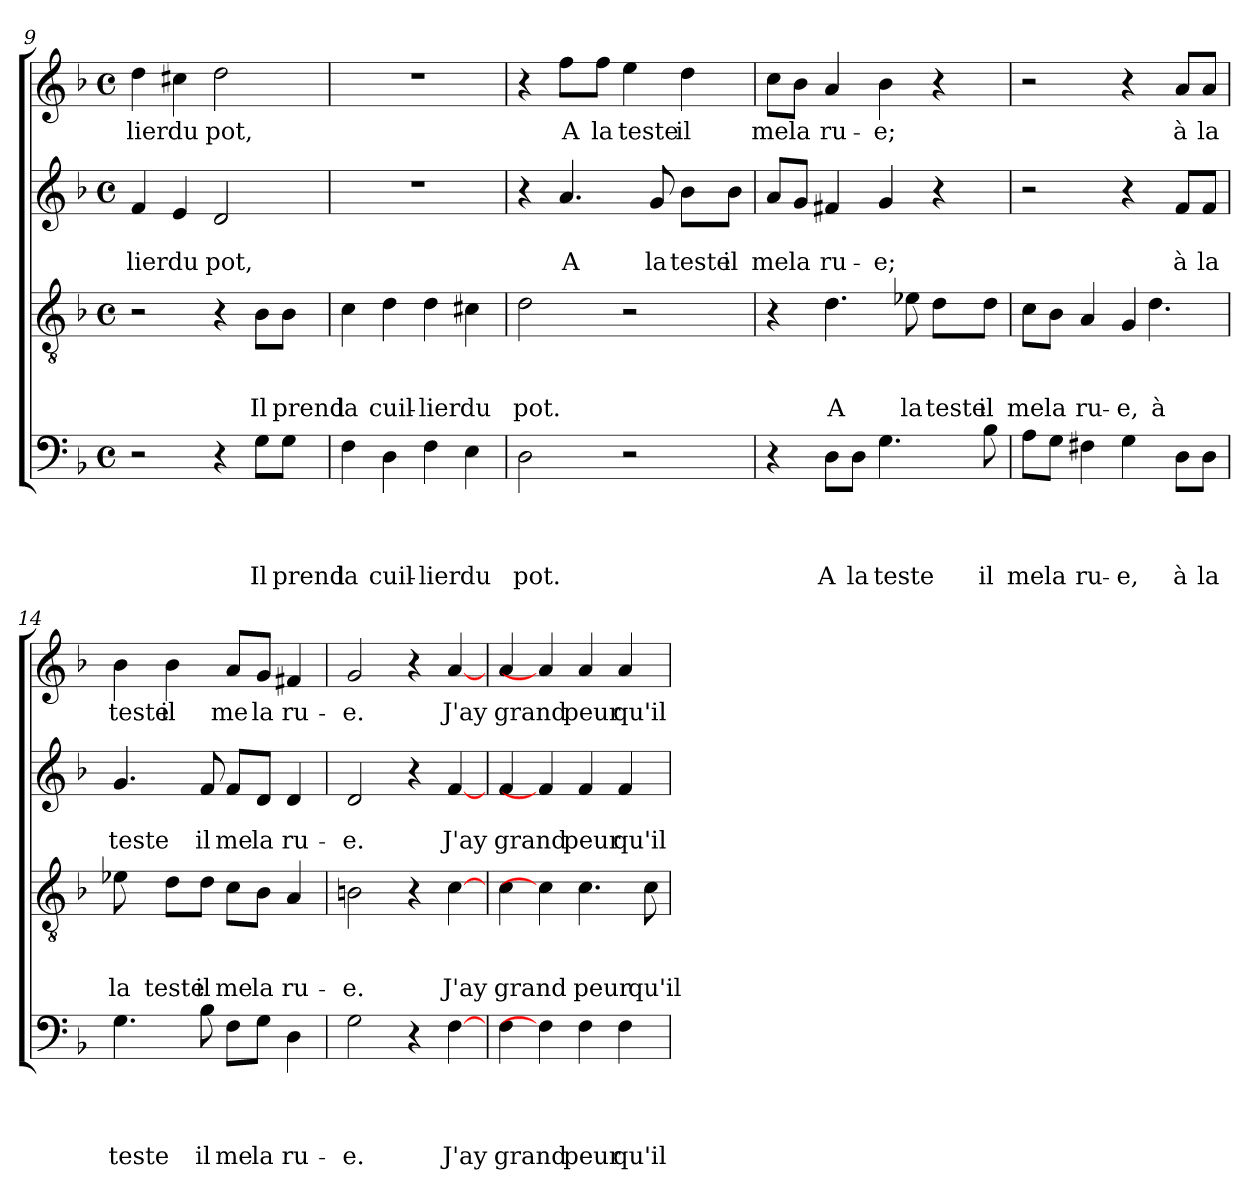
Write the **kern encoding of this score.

**kern	**text	**text	**text	**text	**kern	**text	**text	**text	**kern	**text	**text	**kern	**text
*part4	*part4	*part4	*part4	*part4	*part3	*part3	*part3	*part3	*part2	*part2	*part2	*part1	*part1
*staff4	*staff4	*staff4	*staff4	*staff4	*staff3	*staff3	*staff3	*staff3	*staff2	*staff2	*staff2	*staff1	*staff1
!!LO:LB:g=z
*clefF4	*	*	*	*	*clefGv2	*	*	*	*clefG2	*	*	*clefG2	*
*k[b-]	*	*	*	*	*k[b-]	*	*	*	*k[b-]	*	*	*k[b-]	*
*F:	*	*	*	*	*F:	*	*	*	*F:	*	*	*F:	*
*M4/4	*	*	*	*	*M4/4	*	*	*	*M4/4	*	*	*M4/4	*
*met(c)	*	*	*	*	*met(c)	*	*	*	*met(c)	*	*	*met(c)	*
=9	=9	=9	=9	=9	=9	=9	=9	=9	=9	=9	=9	=9	=9
!	!	!	!	!	!	!	!	!	!	!	!LO:LY:b	!	!LO:LY:b
2r	.	.	.	.	2r	.	.	.	4f/	.	-lier	4dd\	-lier
!	!	!	!	!	!	!	!	!	!	!	!LO:LY:b	!	!LO:LY:b
.	.	.	.	.	.	.	.	.	4e/	.	du	4cc#X\	du
!	!	!	!	!	!	!	!	!	!	!	!LO:LY:b	!	!LO:LY:b
4r	.	.	.	.	4r	.	.	.	2d/	.	pot,	2dd\	pot,
!	!	!	!	!LO:LY:b	!	!	!	!LO:LY:b	!	!	!	!	!
8G\L	.	.	.	Il	8B-\L	.	.	Il	.	.	.	.	.
!	!	!	!	!LO:LY:b	!	!	!	!LO:LY:b	!	!	!	!	!
8G\J	.	.	.	prend	8B-\J	.	.	prend	.	.	.	.	.
=10	=10	=10	=10	=10	=10	=10	=10	=10	=10	=10	=10	=10	=10
!	!	!	!	!LO:LY:b	!	!	!	!LO:LY:b	!	!	!	!	!
4F\	.	.	.	la	4c\	.	.	la	1r	.	.	1r	.
!	!	!	!	!LO:LY:b	!	!	!	!LO:LY:b	!	!	!	!	!
4D\	.	.	.	cuil-	4d\	.	.	cuil-	.	.	.	.	.
!	!	!	!	!LO:LY:b	!	!	!	!LO:LY:b	!	!	!	!	!
4F\	.	.	.	-lier	4d\	.	.	-lier	.	.	.	.	.
!	!	!	!	!LO:LY:b	!	!	!	!LO:LY:b	!	!	!	!	!
4E\	.	.	.	du	4c#X\	.	.	du	.	.	.	.	.
=11	=11	=11	=11	=11	=11	=11	=11	=11	=11	=11	=11	=11	=11
!	!	!	!	!LO:LY:b	!	!	!	!LO:LY:b	!	!	!	!	!
2D\	.	.	.	pot.	2d\	.	.	pot.	4r	.	.	4r	.
!	!	!	!	!	!	!	!	!	!	!	!LO:LY:b	!	!LO:LY:b
.	.	.	.	.	.	.	.	.	4.a/	.	A	8ff\L	A
!	!	!	!	!	!	!	!	!	!	!	!	!	!LO:LY:b
.	.	.	.	.	.	.	.	.	.	.	.	8ff\J	la
!	!	!	!	!	!	!	!	!	!	!	!	!	!LO:LY:b
2r	.	.	.	.	2r	.	.	.	.	.	.	4ee\	teste
!	!	!	!	!	!	!	!	!	!	!	!LO:LY:b	!	!
.	.	.	.	.	.	.	.	.	8g/	.	la	.	.
!	!	!	!	!	!	!	!	!	!	!	!LO:LY:b	!	!LO:LY:b
.	.	.	.	.	.	.	.	.	8b-\L	.	teste	4dd\	il
!	!	!	!	!	!	!	!	!	!	!	!LO:LY:b	!	!
.	.	.	.	.	.	.	.	.	8b-\J	.	il	.	.
=12	=12	=12	=12	=12	=12	=12	=12	=12	=12	=12	=12	=12	=12
!	!	!	!	!	!	!	!	!	!	!	!LO:LY:b	!	!LO:LY:b
4r	.	.	.	.	4r	.	.	.	8a/L	.	me	8cc\L	me
!	!	!	!	!	!	!	!	!	!	!	!LO:LY:b	!	!LO:LY:b
.	.	.	.	.	.	.	.	.	8g/J	.	la	8b-\J	la
!	!	!	!	!LO:LY:b	!	!	!	!LO:LY:b	!	!	!LO:LY:b	!	!LO:LY:b
8D\L	.	.	.	A	4.d\	.	.	A	4f#X/	.	ru-	4a/	ru-
!	!	!	!	!LO:LY:b	!	!	!	!	!	!	!	!	!
8D\J	.	.	.	la	.	.	.	.	.	.	.	.	.
!	!	!	!	!LO:LY:b	!	!	!	!	!	!	!LO:LY:b	!	!LO:LY:b
4.G\	.	.	.	teste	.	.	.	.	4g/	.	-e;	4b-\	-e;
!	!	!	!	!	!	!	!	!LO:LY:b	!	!	!	!	!
.	.	.	.	.	8e-X\	.	.	la	.	.	.	.	.
!	!	!	!	!	!	!	!	!LO:LY:b	!	!	!	!	!
.	.	.	.	.	8d\L	.	.	teste	4r	.	.	4r	.
!	!	!	!	!LO:LY:b	!	!	!	!LO:LY:b	!	!	!	!	!
8B-\	.	.	.	il	8d\J	.	.	il	.	.	.	.	.
!!LO:PB:g=z
=13	=13	=13	=13	=13	=13	=13	=13	=13	=13	=13	=13	=13	=13
!	!	!	!	!LO:LY:b	!	!	!	!LO:LY:b	!	!	!	!	!
*	*	*	*	*	*^	*	*	*	*	*	*	*	*
8A\L	.	.	.	me	8c\L	2ryy	.	.	me	2r	.	.	2r	.
!	!	!	!	!LO:LY:b	!	!	!	!	!LO:LY:b	!	!	!	!	!
8G\J	.	.	.	la	8B-\J	.	.	.	la	.	.	.	.	.
!	!	!	!	!LO:LY:b	!	!	!	!	!LO:LY:b	!	!	!	!	!
4F#X\	.	.	.	ru-	4A/	.	.	.	ru-	.	.	.	.	.
!	!	!	!	!LO:LY:b	!	!	!	!	!LO:LY:b	!	!	!	!	!
4G\	.	.	.	-e,	4G/	8ryy	.	.	-e,	4r	.	.	4r	.
!	!	!	!	!	!	!	!	!	!LO:LY:b	!	!	!	!	!
.	.	.	.	.	.	4.d\	.	.	à	.	.	.	.	.
!	!	!	!	!LO:LY:b	!	!	!	!	!	!	!	!LO:LY:b	!	!LO:LY:b
8D\L	.	.	.	à	4ryy	.	.	.	.	8f/L	.	à	8a/L	à
!	!	!	!	!LO:LY:b	!	!	!	!	!	!	!	!LO:LY:b	!	!LO:LY:b
8D\J	.	.	.	la	.	.	.	.	.	8f/J	.	la	8a/J	la
*	*	*	*	*	*v	*v	*	*	*	*	*	*	*	*
=14	=14	=14	=14	=14	=14	=14	=14	=14	=14	=14	=14	=14	=14
!	!	!	!	!LO:LY:b	!	!	!	!LO:LY:b	!	!	!LO:LY:b	!	!LO:LY:b
4.G\	.	.	.	teste	8e-X\	.	.	la	4.g/	.	teste	4b-\	teste
.	.	.	.	.	8ryy	.	.	.	.	.	.	.	.
!	!	!	!	!	!	!	!	!LO:LY:b	!	!	!	!	!LO:LY:b
.	.	.	.	.	8d\L	.	.	teste	.	.	.	4b-\	il
!	!	!	!	!LO:LY:b	!	!	!	!LO:LY:b	!	!	!LO:LY:b	!	!
8B-\	.	.	.	il	8d\J	.	.	il	8f/	.	il	.	.
!	!	!	!	!LO:LY:b	!	!	!	!LO:LY:b	!	!	!LO:LY:b	!	!LO:LY:b
8F\L	.	.	.	me	8c\L	.	.	me	8f/L	.	me	8a/L	me
!	!	!	!	!LO:LY:b	!	!	!	!LO:LY:b	!	!	!LO:LY:b	!	!LO:LY:b
8G\J	.	.	.	la	8B-\J	.	.	la	8d/J	.	la	8g/J	la
!	!	!	!	!LO:LY:b	!	!	!	!LO:LY:b	!	!	!LO:LY:b	!	!LO:LY:b
4D\	.	.	.	ru-	4A/	.	.	ru-	4d/	.	ru-	4f#X/	ru-
=15	=15	=15	=15	=15	=15	=15	=15	=15	=15	=15	=15	=15	=15
!	!	!	!	!LO:LY:b	!	!	!	!LO:LY:b	!	!	!LO:LY:b	!	!LO:LY:b
2G\	.	.	.	-e.	2Bn\	.	.	-e.	2d/	.	-e.	2g/	-e.
4r	.	.	.	.	4r	.	.	.	4r	.	.	4r	.
!	!	!	!	!LO:LY:b	!	!	!	!LO:LY:b	!	!	!LO:LY:b	!	!LO:LY:b
[4F\	.	.	.	J'ay	[4c\	.	.	J'ay	[4f/	.	J'ay	[4a/	J'ay
=16	=16	=16	=16	=16	=16	=16	=16	=16	=16	=16	=16	=16	=16
!	!	!	!	!LO:LY:b	!	!	!	!LO:LY:b	!	!	!LO:LY:b	!	!LO:LY:b
4F\	.	.	.	grand	4c\	.	.	grand	4f/	.	grand	4a/	grand
4F\]	.	.	.	.	4c\]	.	.	.	4f/]	.	.	4a/]	.
!	!	!	!	!LO:LY:b	!	!	!	!LO:LY:b	!	!	!LO:LY:b	!	!LO:LY:b
4F\	.	.	.	peur	4.c\	.	.	peur	4f/	.	peur	4a/	peur
!	!	!	!	!LO:LY:b	!	!	!	!	!	!	!LO:LY:b	!	!LO:LY:b
4F\	.	.	.	qu'il	.	.	.	.	4f/	.	qu'il	4a/	qu'il
!	!	!	!	!	!	!	!	!LO:LY:b	!	!	!	!	!
.	.	.	.	.	8c\	.	.	qu'il	.	.	.	.	.
=	=	=	=	=	=	=	=	=	=	=	=	=	=
*-	*-	*-	*-	*-	*-	*-	*-	*-	*-	*-	*-	*-	*-
